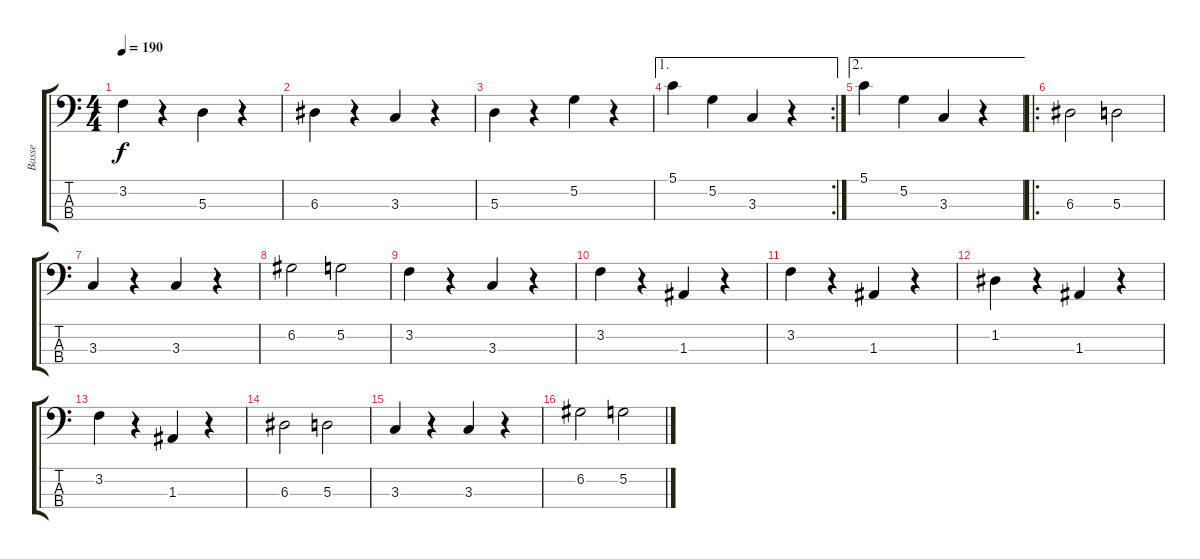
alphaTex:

\track ("Basse" "Basse") {instrument acousticbass}
\staff {score tabs}
\tuning (G2 D2 A1 E1) {hide}
\ts (4 4)
\tempo 190
\clef f4
\ks c
3.2.4{dy f} r.4 5.3.4 r.4 |
6.3.4 r.4 3.3.4 r.4 |
5.3.4 r.4 5.2.4 r.4 |
\ae 1
\rc 2
5.1.4 5.2.4 3.3.4 r.4 |
\ae 2
5.1.4 5.2.4 3.3.4 r.4 |
\ro
6.3.2 5.3.2 |
3.3.4 r.4 3.3.4 r.4 |
6.2.2 5.2.2 |
3.2.4 r.4 3.3.4 r.4 |
3.2.4 r.4 1.3.4 r.4 |
3.2.4 r.4 1.3.4 r.4 |
1.2.4 r.4 1.3.4 r.4 |
3.2.4 r.4 1.3.4 r.4 |
6.3.2 5.3.2 |
3.3.4 r.4 3.3.4 r.4 |
6.2.2 5.2.2
